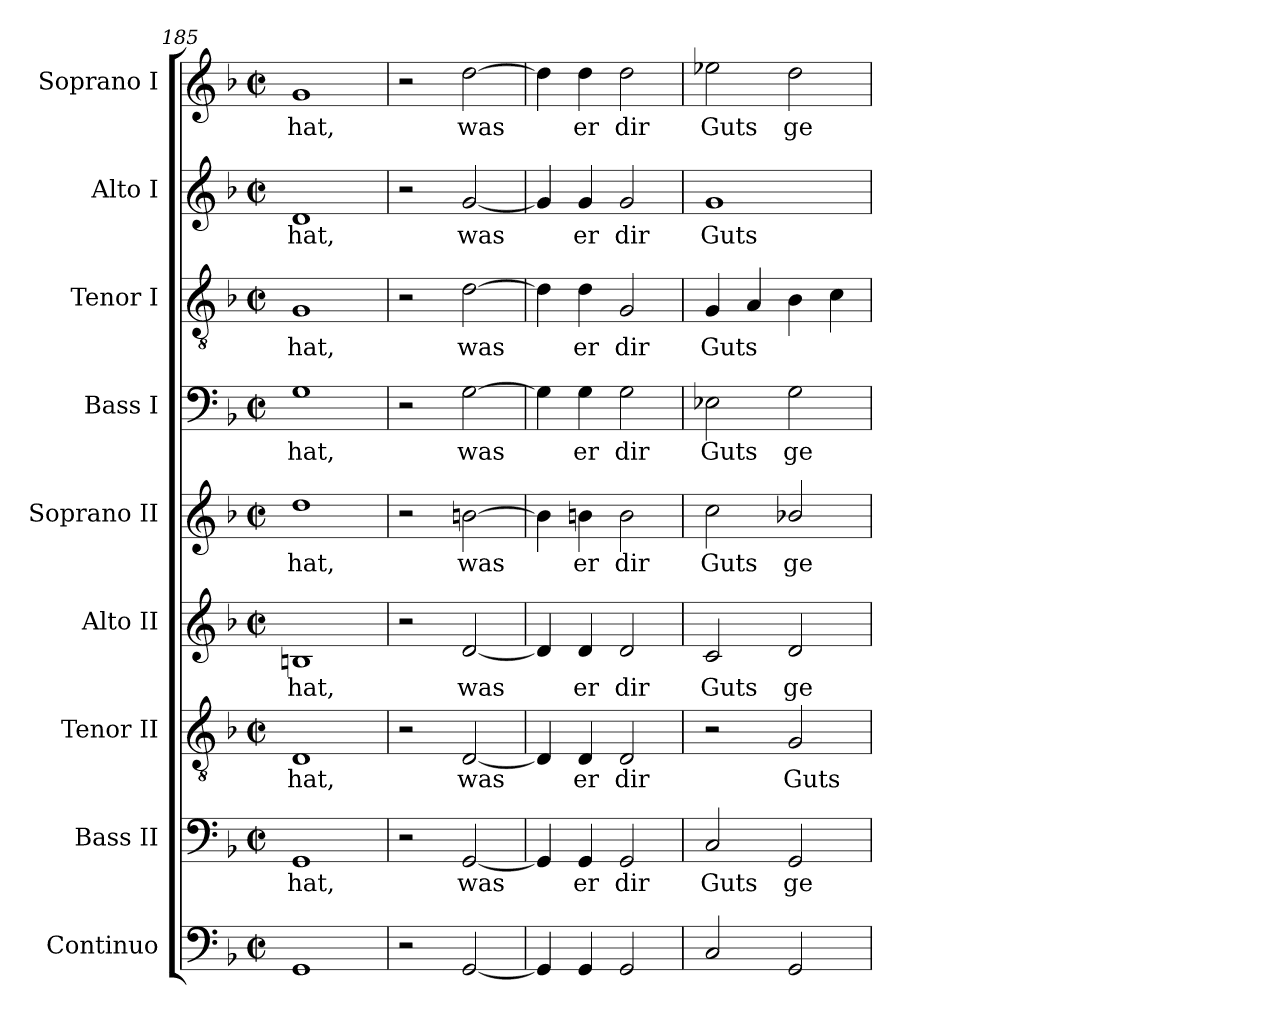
**kern	**kern	**text	**kern	**text	**kern	**text	**kern	**text	**kern	**text	**kern	**text	**kern	**text	**kern	**text
*part9	*part8	*part8	*part7	*part7	*part6	*part6	*part5	*part5	*part4	*part4	*part3	*part3	*part2	*part2	*part1	*part1
*staff9	*staff8	*staff8	*staff7	*staff7	*staff6	*staff6	*staff5	*staff5	*staff4	*staff4	*staff3	*staff3	*staff2	*staff2	*staff1	*staff1
*I"Continuo	*I"Bass II	*	*I"Tenor II	*	*I"Alto II	*	*I"Soprano II	*	*I"Bass I	*	*I"Tenor I	*	*I"Alto I	*	*I"Soprano I	*
*I'Continuo	*I'Bass II	*	*I'Tenor II	*	*I'Alto II	*	*I'Soprano II	*	*I'Bass I	*	*I'Tenor I	*	*I'Alto I	*	*I'Soprano I	*
*clefF4	*clefF4	*	*clefGv2	*	*clefG2	*	*clefG2	*	*clefF4	*	*clefGv2	*	*clefG2	*	*clefG2	*
*k[b-]	*k[b-]	*	*k[b-]	*	*k[b-]	*	*k[b-]	*	*k[b-]	*	*k[b-]	*	*k[b-]	*	*k[b-]	*
*F:	*F:	*	*F:	*	*F:	*	*F:	*	*F:	*	*F:	*	*F:	*	*F:	*
*M2/2	*M2/2	*	*M2/2	*	*M2/2	*	*M2/2	*	*M2/2	*	*M2/2	*	*M2/2	*	*M2/2	*
*met(c|)	*met(c|)	*	*met(c|)	*	*met(c|)	*	*met(c|)	*	*met(c|)	*	*met(c|)	*	*met(c|)	*	*met(c|)	*
=185	=185	=185	=185	=185	=185	=185	=185	=185	=185	=185	=185	=185	=185	=185	=185	=185
!	!	!LO:LY:b	!	!LO:LY:b	!	!LO:LY:b	!	!LO:LY:b	!	!LO:LY:b	!	!LO:LY:b	!	!LO:LY:b	!	!LO:LY:b
1GG	1GG	hat,	1D	hat,	1Bn	hat,	1dd	hat,	1G	hat,	1G	hat,	1d	hat,	1g	hat,
=186	=186	=186	=186	=186	=186	=186	=186	=186	=186	=186	=186	=186	=186	=186	=186	=186
2r	2r	.	2r	.	2r	.	2r	.	2r	.	2r	.	2r	.	2r	.
!	!	!LO:LY:b	!	!LO:LY:b	!	!LO:LY:b	!	!LO:LY:b	!	!LO:LY:b	!	!LO:LY:b	!	!LO:LY:b	!	!LO:LY:b
[2GG	[2GG	was	[2D	was	[2d	was	[2bn	was	[2G	was	[2d	was	[2g	was	[2dd	was
=187	=187	=187	=187	=187	=187	=187	=187	=187	=187	=187	=187	=187	=187	=187	=187	=187
4GG]	4GG]	.	4D]	.	4d]	.	4b]	.	4G]	.	4d]	.	4g]	.	4dd]	.
!	!	!LO:LY:b	!	!LO:LY:b	!	!LO:LY:b	!	!LO:LY:b	!	!LO:LY:b	!	!LO:LY:b	!	!LO:LY:b	!	!LO:LY:b
4GG	4GG	er	4D	er	4d	er	4b	er	4G	er	4d	er	4g	er	4dd	er
!	!	!LO:LY:b	!	!LO:LY:b	!	!LO:LY:b	!	!LO:LY:b	!	!LO:LY:b	!	!LO:LY:b	!	!LO:LY:b	!	!LO:LY:b
2GG	2GG	dir	2D	dir	2d	dir	2b	dir	2G	dir	2G	dir	2g	dir	2dd	dir
=188	=188	=188	=188	=188	=188	=188	=188	=188	=188	=188	=188	=188	=188	=188	=188	=188
!	!	!LO:LY:b	!	!	!	!LO:LY:b	!	!LO:LY:b	!	!LO:LY:b	!	!LO:LY:b	!	!LO:LY:b	!	!LO:LY:b
2C	2C	Guts	2r	.	2c	Guts	2cc	Guts	2E-X	Guts	4G	Guts	1g	Guts	2ee-X	Guts
.	.	.	.	.	.	.	.	.	.	.	4A	.	.	.	.	.
!	!	!LO:LY:b	!	!LO:LY:b	!	!LO:LY:b	!	!LO:LY:b	!	!LO:LY:b	!	!	!	!	!	!LO:LY:b
2GG	2GG	ge-	2G	Guts	2d	ge-	2b-X/	ge-	2G	ge-	4B-	.	.	.	2dd	ge-
.	.	.	.	.	.	.	.	.	.	.	4c	.	.	.	.	.
=	=	=	=	=	=	=	=	=	=	=	=	=	=	=	=	=
*-	*-	*-	*-	*-	*-	*-	*-	*-	*-	*-	*-	*-	*-	*-	*-	*-
